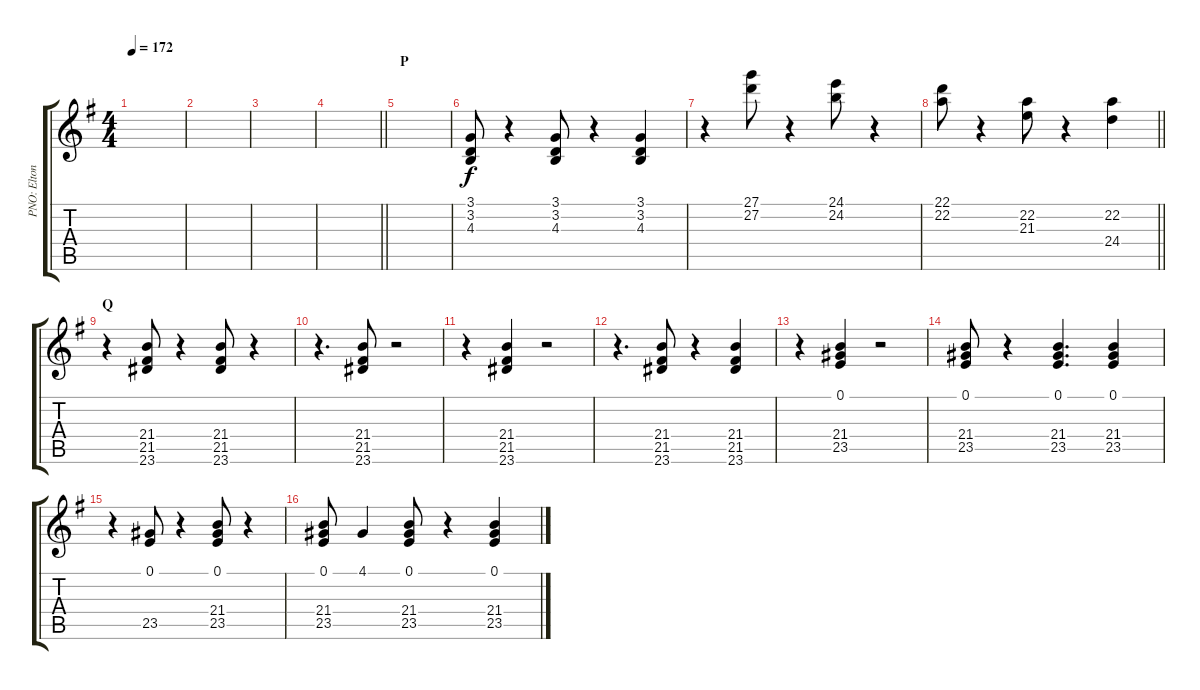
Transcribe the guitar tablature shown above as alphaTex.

\track ("PNO: Elton John(RH)" "PNO: Elton") {instrument electricgrandpiano}
\staff {score tabs}
\tuning (E4 B3 G3 D3 A2 E2) {hide}
\ts (4 4)
\tempo 172
\clef g2
\ks g
|
|
|
\barLineRight lightlight
|
\section ("" "P")
|
(3.1 3.2 4.3).8{dy f} r.4 (3.1 3.2 4.3).8 r.4 (3.1 3.2 4.3).4 |
r.4 (27.1 27.2).8 r.4 (24.1 24.2).8 r.4 |
\barLineRight lightlight
(22.1 22.2).8 r.4 (22.2 21.3).8 r.4 (22.2 24.4).4 |
\section ("" "Q")
r.4 (21.4 21.5 23.6).8 r.4 (21.4 21.5 23.6).8 r.4 |
r.4{d} (21.4 21.5 23.6).8 r.2 |
r.4 (21.4 21.5 23.6).4 r.2 |
r.4{d} (21.4 21.5 23.6).8 r.4 (21.4 21.5 23.6).4 |
r.4 (0.1 21.4 23.5).4 r.2 |
(0.1 21.4 23.5).8 r.4 (0.1 21.4 23.5).4{d} (0.1 21.4 23.5).4 |
r.4 (0.1 23.5).8 r.4 (0.1 21.4 23.5).8 r.4 |
(0.1 21.4 23.5).8 4.1.4 (0.1 21.4 23.5).8 r.4 (0.1 21.4 23.5).4
